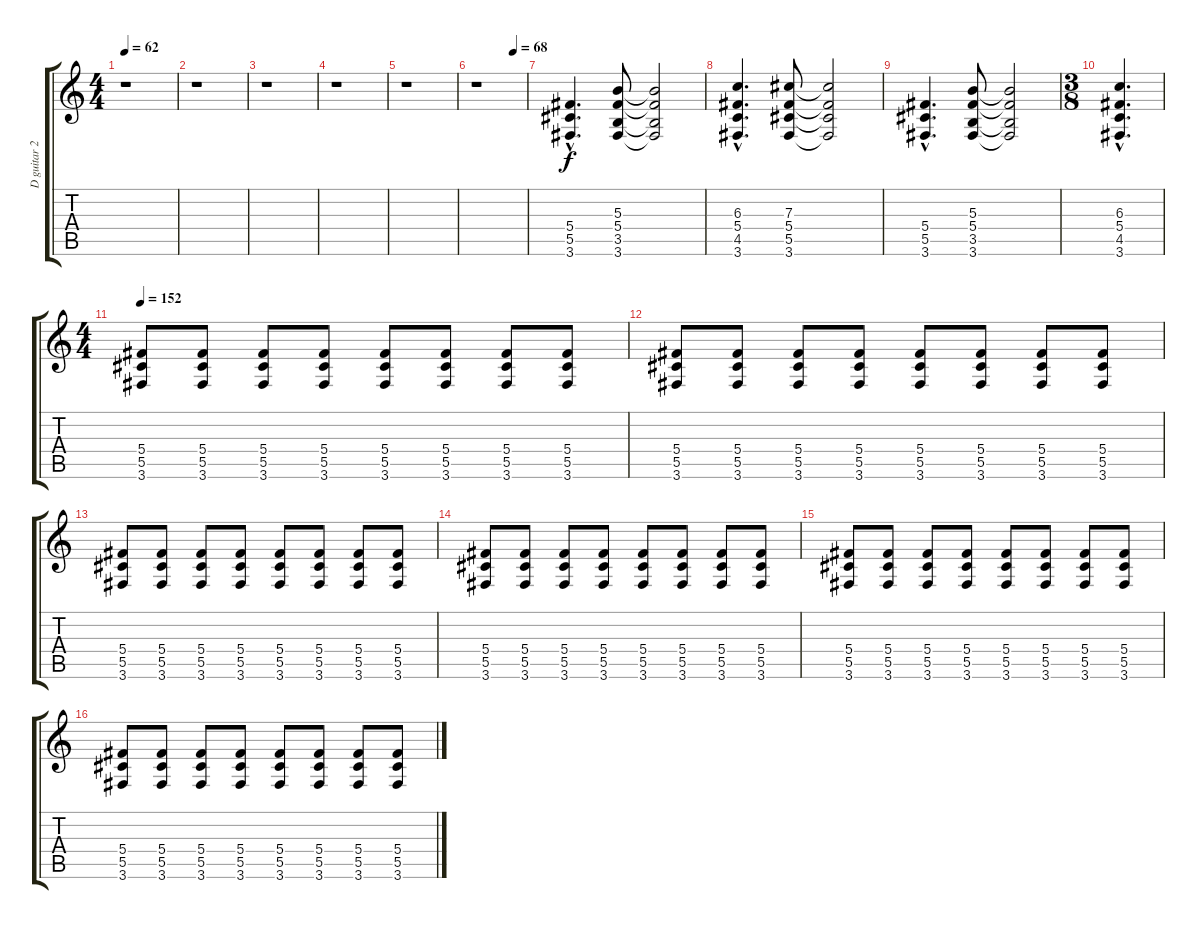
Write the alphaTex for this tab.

\track ("D guitar 2" "D guitar 2") {instrument distortionguitar}
\staff {score tabs}
\tuning (Eb4 Bb3 Gb3 Db3 Ab2 Eb2) {hide}
\ts (4 4)
\tempo 62
\clef g2
\ks c
r.1{dy f} |
r.1 |
r.1 |
r.1 |
r.1 |
\tempo (68 0.75)
r.1 |
(5.4{hac} 5.5{hac} 3.6{hac}).4{d} (5.3 5.4 3.5 3.6).8 (5.3{t} 5.4{t} 3.5{t} 3.6{t}).2 |
(6.3{hac} 5.4{hac} 4.5{hac} 3.6{hac}).4{d} (7.3 5.4 5.5 3.6).8 (7.3{t} 5.4{t} 5.5{t} 3.6{t}).2 |
(5.4{hac} 5.5{hac} 3.6{hac}).4{d} (5.3 5.4 3.5 3.6).8 (5.3{t} 5.4{t} 3.5{t} 3.6{t}).2 |
\ts (3 8)
(6.3{hac} 5.4{hac} 4.5{hac} 3.6{hac}).4{d} |
\ts (4 4)
\tempo 152
(5.4 5.5 3.6).8 (5.4 5.5 3.6).8 (5.4 5.5 3.6).8 (5.4 5.5 3.6).8 (5.4 5.5 3.6).8 (5.4 5.5 3.6).8 (5.4 5.5 3.6).8 (5.4 5.5 3.6).8 |
(5.4 5.5 3.6).8 (5.4 5.5 3.6).8 (5.4 5.5 3.6).8 (5.4 5.5 3.6).8 (5.4 5.5 3.6).8 (5.4 5.5 3.6).8 (5.4 5.5 3.6).8 (5.4 5.5 3.6).8 |
(5.4 5.5 3.6).8 (5.4 5.5 3.6).8 (5.4 5.5 3.6).8 (5.4 5.5 3.6).8 (5.4 5.5 3.6).8 (5.4 5.5 3.6).8 (5.4 5.5 3.6).8 (5.4 5.5 3.6).8 |
(5.4 5.5 3.6).8 (5.4 5.5 3.6).8 (5.4 5.5 3.6).8 (5.4 5.5 3.6).8 (5.4 5.5 3.6).8 (5.4 5.5 3.6).8 (5.4 5.5 3.6).8 (5.4 5.5 3.6).8 |
(5.4 5.5 3.6).8 (5.4 5.5 3.6).8 (5.4 5.5 3.6).8 (5.4 5.5 3.6).8 (5.4 5.5 3.6).8 (5.4 5.5 3.6).8 (5.4 5.5 3.6).8 (5.4 5.5 3.6).8 |
(5.4 5.5 3.6).8 (5.4 5.5 3.6).8 (5.4 5.5 3.6).8 (5.4 5.5 3.6).8 (5.4 5.5 3.6).8 (5.4 5.5 3.6).8 (5.4 5.5 3.6).8 (5.4 5.5 3.6).8
